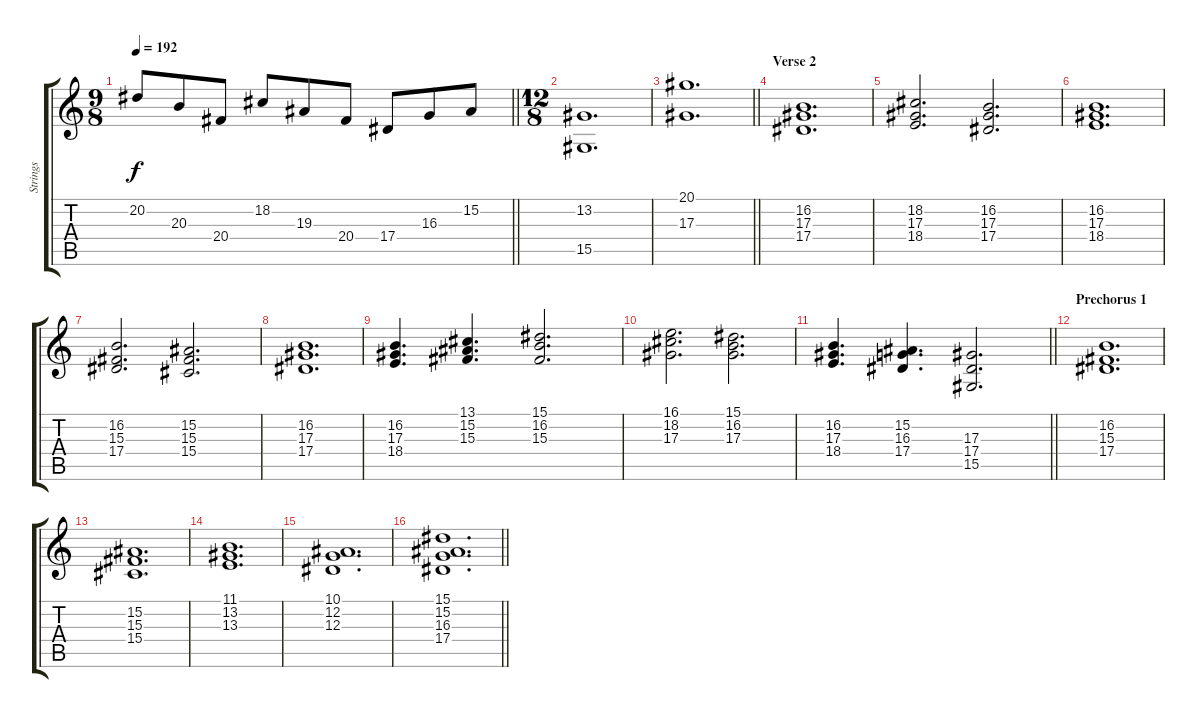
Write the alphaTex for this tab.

\track ("Strings" "Strings") {instrument stringensemble1}
\staff {score tabs}
\tuning (C4 G3 Eb3 Bb2 F2 C2) {hide}
\ts (9 8)
\tempo 192
\clef g2
\barLineRight lightlight
\ks c
20.2.8{dy f} 20.3.8 20.4.8 18.2.8 19.3.8 20.4.8 17.4.8 16.3.8 15.2.8 |
\ts (12 8)
(13.2 15.5).1{d} |
\barLineRight lightlight
(20.1 17.3).1{d} |
\section ("" "Verse 2")
(16.2 17.3 17.4).1{d} |
(18.2 17.3 18.4).2{d} (16.2 17.3 17.4).2{d} |
(16.2 17.3 18.4).1{d} |
(16.2 15.3 17.4).2{d} (15.2 15.3 15.4).2{d} |
(16.2 17.3 17.4).1{d} |
(16.2 17.3 18.4).4{d} (13.1 15.2 15.3).4{d} (15.1 16.2 15.3).2{d} |
(16.1 18.2 17.3).2{d} (15.1 16.2 17.3).2{d} |
\barLineRight lightlight
(16.2 17.3 18.4).4{d} (15.2 16.3 17.4).4{d} (17.3 17.4 15.5).2{d} |
\section ("" "Prechorus 1")
(16.2 15.3 17.4).1{d} |
(15.2 15.3 15.4).1{d} |
(11.1 13.2 13.3).1{d} |
(10.1 12.2 12.3).1{d} |
\barLineRight lightlight
(15.1 15.2 16.3 17.4).1{d}
